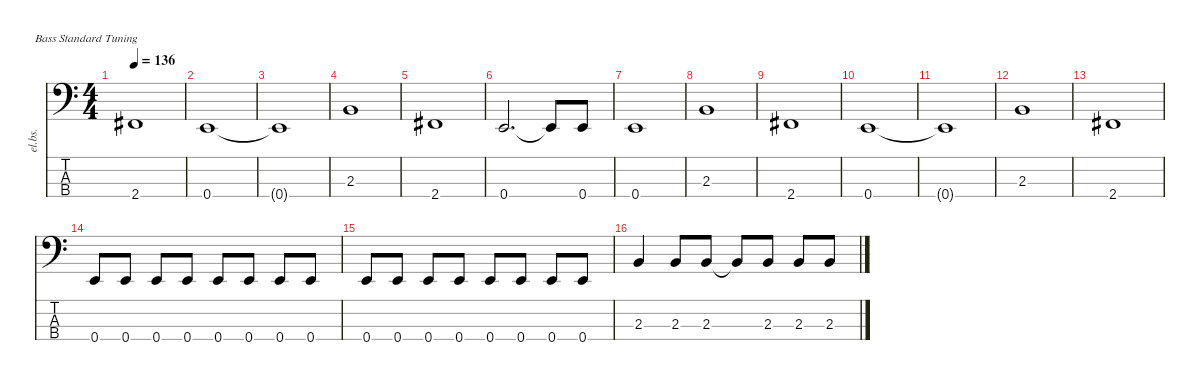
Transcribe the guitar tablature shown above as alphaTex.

\defaultSystemsLayout 4
\hideDynamics
\bracketExtendMode nobrackets
\otherSystemsTrackNameOrientation horizontal
\track ("Bass" "el.bs.") {instrument electricbassfinger}
\staff {score tabs}
\tuning (G2 D2 A1 E1)
\ts (4 4)
\tempo 136
\clef f4
\ks c
2.4{acc #}.1{dy f} |
0.4.1 |
0.4{t}.1 |
2.3.1 |
2.4{acc #}.1 |
0.4.2{d} 0.4{t}.8 0.4.8 |
0.4.1 |
2.3.1 |
2.4{acc #}.1 |
0.4.1 |
0.4{t}.1 |
2.3.1 |
2.4{acc #}.1 |
0.4.8 0.4.8 0.4.8 0.4.8 0.4.8 0.4.8 0.4.8 0.4.8 |
0.4.8 0.4.8 0.4.8 0.4.8 0.4.8 0.4.8 0.4.8 0.4.8 |
2.3.4 2.3.8 2.3.8 2.3{t}.8 2.3.8 2.3.8 2.3.8
